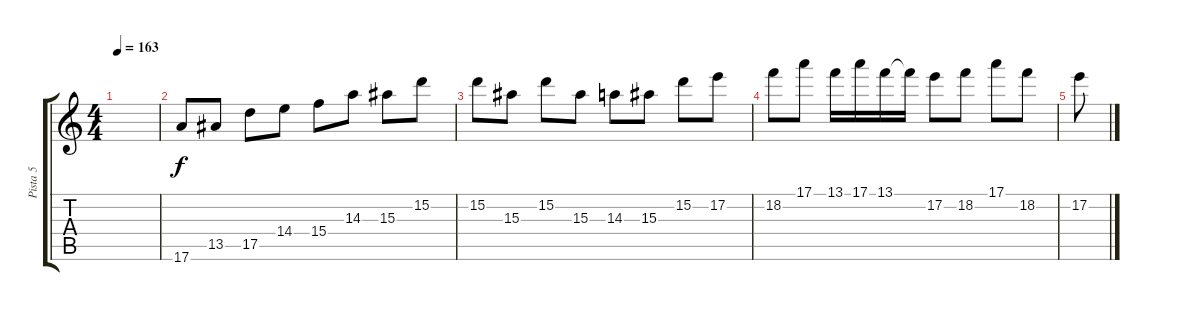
\track ("Pista 5" "Pista 5") {instrument distortionguitar}
\staff {score tabs}
\tuning (E4 B3 G3 D3 A2 E2) {hide}
\ts (4 4)
\tempo 163
\clef g2
\ks c
|
17.6.8 13.5.8 17.5.8 14.4.8 15.4.8 14.3.8 15.3.8 15.2.8 |
15.2.8 15.3.8 15.2.8 15.3.8 14.3.8 15.3.8 15.2.8 17.2.8 |
18.2.8 17.1.8 13.1.16 17.1.16 13.1.16 13.1{t}.16 17.2.8 18.2.8 17.1.8 18.2.8 |
17.2.8
